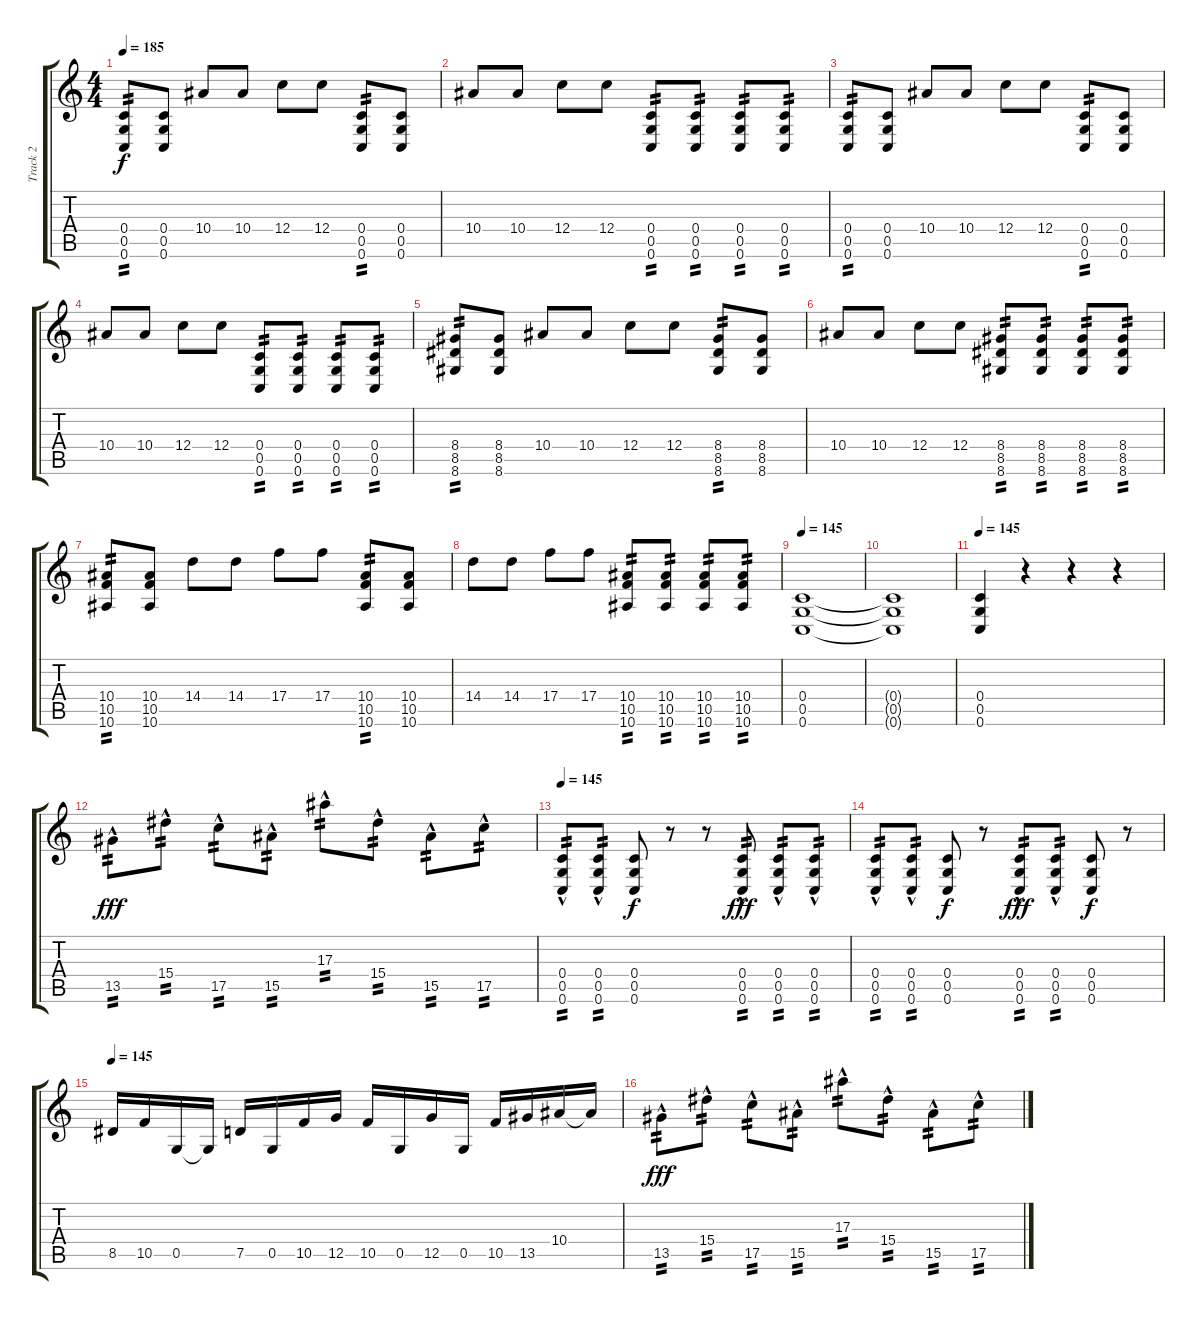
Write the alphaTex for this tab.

\track ("Track 2" "Track 2") {instrument overdrivenguitar}
\staff {score tabs}
\tuning (D4 A3 F3 C3 G2 C2) {hide}
\ts (4 4)
\tempo 185
\clef g2
\ks c
(0.4 0.5 0.6).8{tp 2 dy f} (0.4 0.5 0.6).8 10.4.8 10.4.8 12.4.8 12.4.8 (0.4 0.5 0.6).8{tp 2} (0.4 0.5 0.6).8 |
10.4.8 10.4.8 12.4.8 12.4.8 (0.4 0.5 0.6).8{tp 2} (0.4 0.5 0.6).8{tp 2} (0.4 0.5 0.6).8{tp 2} (0.4 0.5 0.6).8{tp 2} |
(0.4 0.5 0.6).8{tp 2} (0.4 0.5 0.6).8 10.4.8 10.4.8 12.4.8 12.4.8 (0.4 0.5 0.6).8{tp 2} (0.4 0.5 0.6).8 |
10.4.8 10.4.8 12.4.8 12.4.8 (0.4 0.5 0.6).8{tp 2} (0.4 0.5 0.6).8{tp 2} (0.4 0.5 0.6).8{tp 2} (0.4 0.5 0.6).8{tp 2} |
(8.4 8.5 8.6).8{tp 2} (8.4 8.5 8.6).8 10.4.8 10.4.8 12.4.8 12.4.8 (8.4 8.5 8.6).8{tp 2} (8.4 8.5 8.6).8 |
10.4.8 10.4.8 12.4.8 12.4.8 (8.4 8.5 8.6).8{tp 2} (8.4 8.5 8.6).8{tp 2} (8.4 8.5 8.6).8{tp 2} (8.4 8.5 8.6).8{tp 2} |
(10.4 10.5 10.6).8{tp 2} (10.4 10.5 10.6).8 14.4.8 14.4.8 17.4.8 17.4.8 (10.4 10.5 10.6).8{tp 2} (10.4 10.5 10.6).8 |
14.4.8 14.4.8 17.4.8 17.4.8 (10.4 10.5 10.6).8{tp 2} (10.4 10.5 10.6).8{tp 2} (10.4 10.5 10.6).8{tp 2} (10.4 10.5 10.6).8{tp 2} |
\tempo 145
(0.4 0.5 0.6).1 |
(0.4{t} 0.5{t} 0.6{t}).1 |
\tempo 145
(0.4 0.5 0.6).4 r.4 r.4 r.4 |
13.5{hac}.8{tp 2 dy fff} 15.4{hac}.8{tp 2} 17.5{hac}.8{tp 2} 15.5{hac}.8{tp 2} 17.3{hac}.8{tp 2} 15.4{hac}.8{tp 2} 15.5{hac}.8{tp 2} 17.5{hac}.8{tp 2} |
\tempo 145
(0.4{hac} 0.5{hac} 0.6{hac}).8{tp 2} (0.4{hac} 0.5{hac} 0.6{hac}).8{tp 2} (0.4 0.5 0.6).8{dy f} r.8 r.8 (0.4{hac} 0.5{hac} 0.6{hac}).8{tp 2 dy fff} (0.4{hac} 0.5{hac} 0.6{hac}).8{tp 2} (0.4{hac} 0.5{hac} 0.6{hac}).8{tp 2} |
(0.4{hac} 0.5{hac} 0.6{hac}).8{tp 2} (0.4{hac} 0.5{hac} 0.6{hac}).8{tp 2} (0.4 0.5 0.6).8{dy f} r.8 (0.4{hac} 0.5{hac} 0.6{hac}).8{tp 2 dy fff} (0.4{hac} 0.5{hac} 0.6{hac}).8{tp 2} (0.4 0.5 0.6).8{dy f} r.8 |
\tempo 145
8.5.16 10.5.16 0.5.16 0.5{t}.16 7.5.16 0.5.16 10.5.16 12.5.16 10.5.16 0.5.16 12.5.16 0.5.16 10.5.16 13.5.16 10.4.16 10.4{t}.16 |
13.5{hac}.8{tp 2 dy fff} 15.4{hac}.8{tp 2} 17.5{hac}.8{tp 2} 15.5{hac}.8{tp 2} 17.3{hac}.8{tp 2} 15.4{hac}.8{tp 2} 15.5{hac}.8{tp 2} 17.5{hac}.8{tp 2}
